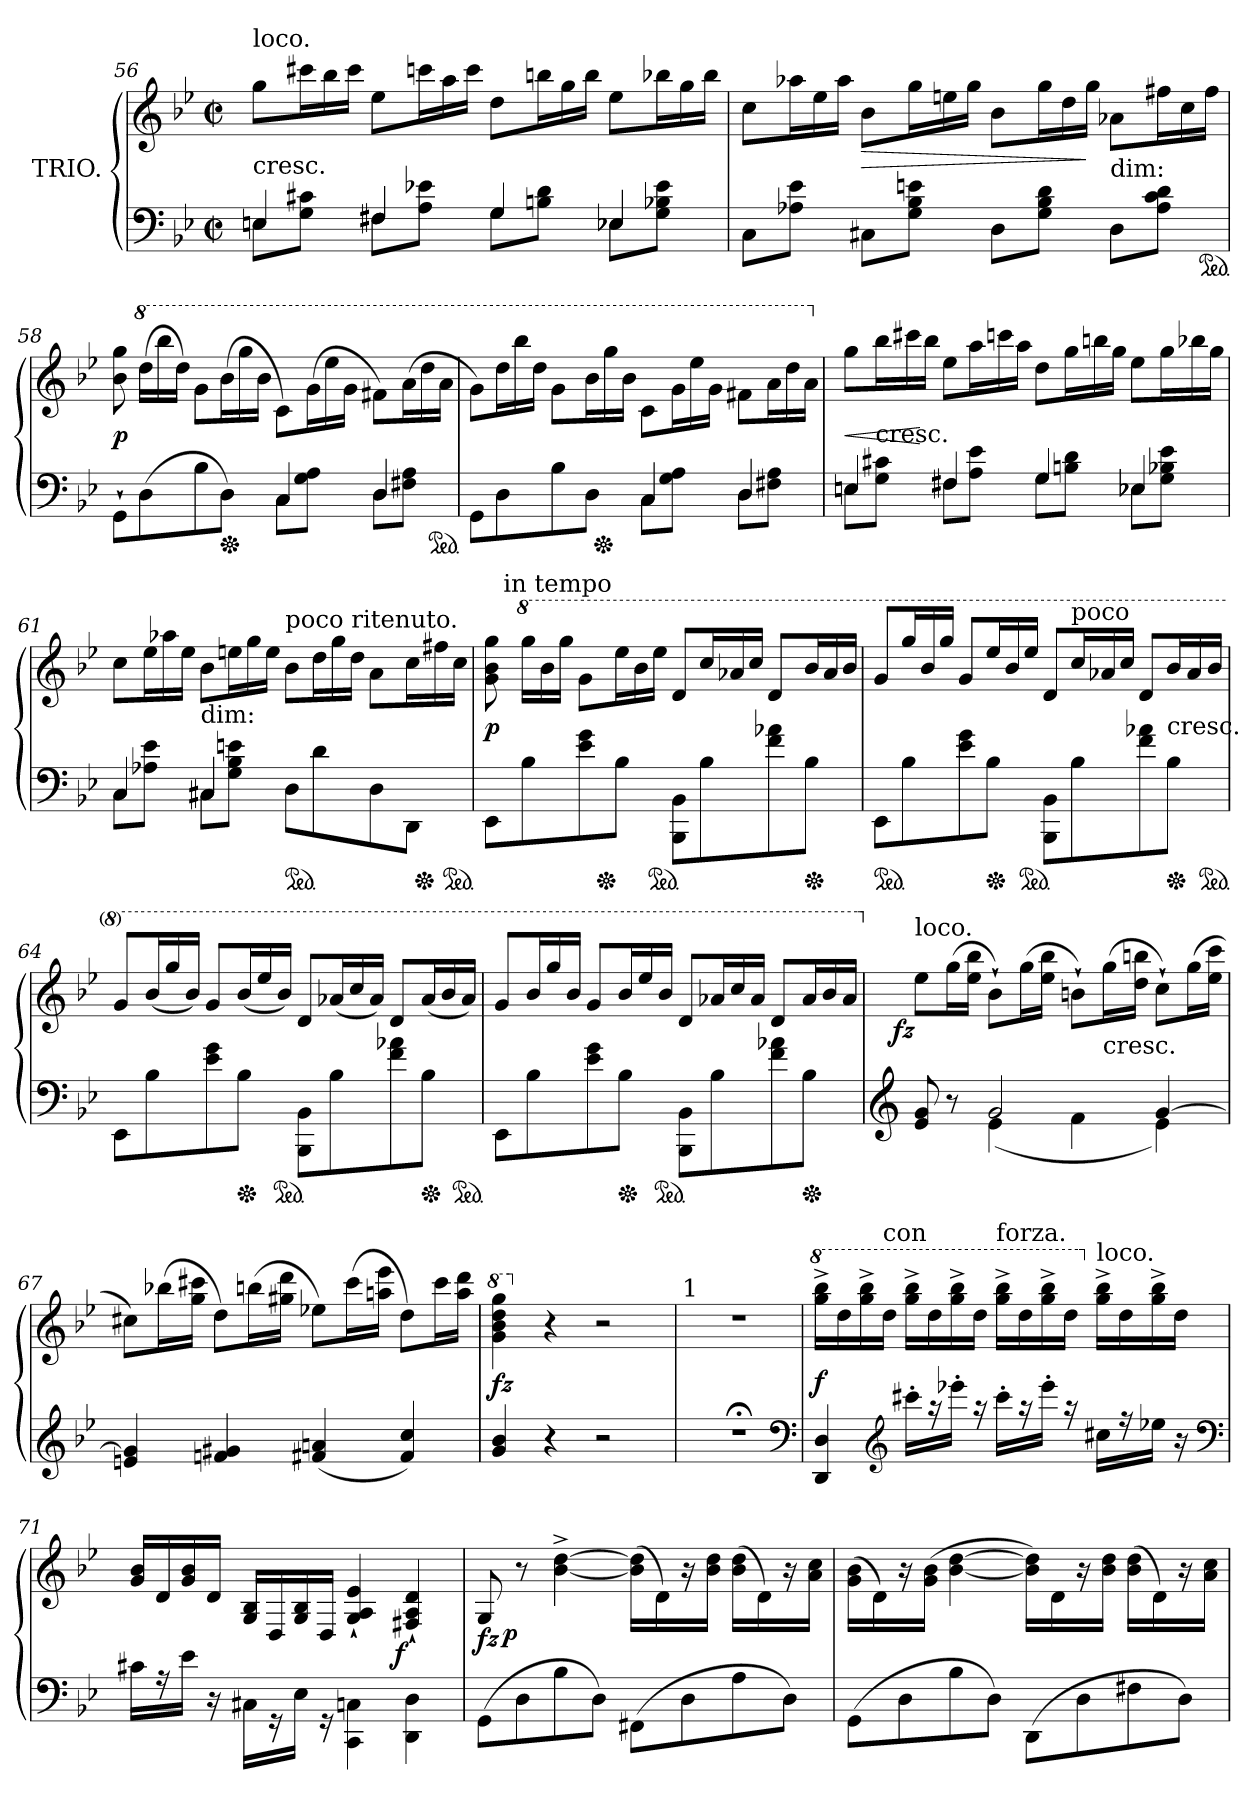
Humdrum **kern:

**kern	**kern	**dynam
*part1	*part1	*part1
*staff2	*staff1	*staff1/2
*I"TRIO.	*	*
*clefF4	*clefG2	*
*k[b-e-]	*k[b-e-]	*
*g:	*g:	*
*M2/2	*M2/2	*
*met(c|)	*met(c|)	*
=56	=56	=56
*^	*	*
!	!	!LO:TX:c:t=cresc.	!
!	!	!LO:TX:a:t=loco.	!
4En	8EnL	8ggL	.
*	*	*Xtuplet	*
.	8G 8c#XJ	24ccc#XL	.
.	.	24bb-	.
.	.	24ccc#JJ	.
4F#X	8F#XL	8ee-L	.
.	8A 8e-XJ	24cccnL	.
.	.	24aa	.
.	.	24cccJJ	.
4G	8GL	8ddL	.
.	8Bn 8dJ	24bbnL	.
.	.	24gg	.
.	.	24bbJJ	.
4E-X	8E-XL	8ee-L	.
.	8G 8B-X 8e-J	24bb-XL	.
.	.	24gg	.
.	.	24bb-JJ	.
*v	*v	*	*
=57	=57	=57
8CL	8ccL	.
8A-X 8e-J	24aa-XL	.
.	24ee-	.
.	24aa-JJ	.
8C#XL	8b-L	>
8G 8B- 8enJ	24ggL	.
.	24een	.
.	24ggJJ	.
8DL	8b-L	.
8G 8B- 8dJ	24ggL	.
.	24dd	.
.	24ggJJ	]
!	!LO:TX:c:t=dim&colon;	!
8DL	8a-XL	.
8A- 8c 8dJ	24ff#XL	.
.	24cc	.
.	24ff#JJ	.
*ped	*	*
=58	=58	=58
*^	*	*
2rcyy	8GG`>L	8b- 8gg	p
*	*	*8va	*
.	(>8D	(>24dddLL	.
.	.	24bbb-	.
.	.	24dddJJ)	.
.	8B-	8ggL	.
*Xped	*	*	*
.	8DJ)	(>24bb-L	.
.	.	24ggg	.
.	.	24bb-JJ	.
4C	8CL	8cc\L)	.
.	8G 8AJ	(>24ggL	.
.	.	24eee-	.
.	.	24ggJJ	.
4D	8DL	8ff#X\L)	.
.	8F#X 8AJ	(>24aaL	.
.	.	24ddd	.
.	.	24aaJJ	.
*ped	*	*	*
=59	=59	=59	=59
*	*	*^	*
2rcyy	8GGL	8ggL)	3ryy	.
.	8D	24dddL	.	.
.	.	24bbb-	.	.
.	.	24dddJJ	.	.
.	8B-	8ggL	.	.
.	.	.	24.ryy	.
.	8DJ	24bb-L	.	.
*Xped	*	*	*	*
.	.	.	3ryy	.
.	.	24ggg	.	.
.	.	24bb-JJ	.	.
4C	8CL	8cc\L	.	.
.	8G 8AJ	24ggL	.	.
.	.	24eee-	.	.
.	.	24ggJJ	.	.
.	.	.	6ryy	.
4D	8DL	8ff#X\L	.	.
.	8F#X 8AJ	24aaL	.	.
.	.	.	12ryy	.
.	.	24ddd	.	.
.	.	24aaJJ	.	.
.	.	.	48ryy	.
*	*	*v	*v	*
=60	=60	=60	=60
*	*	*X8va	*
*	*	*^	*
!	!	!LO:TX:a:t=loco.	!	!
*	*	*v	*v	*
4En	8EnL	8ggL	<
!	!	!LO:TX:c:t=cresc.	!
.	8G 8c#XJ	24bb-L	.
.	.	24ccc#X	.
.	.	24bb-JJ	[
4F#X	8F#XL	8ee-L	.
.	8A 8e-J	24aaL	.
.	.	24cccn	.
.	.	24aaJJ	.
4G	8GL	8ddL	.
.	8Bn 8dJ	24ggL	.
.	.	24bbn	.
.	.	24ggJJ	.
4E-X	8E-XL	8ee-L	.
.	8G 8B-X 8e-J	24ggL	.
.	.	24bb-X	.
.	.	24ggJJ	.
=61	=61	=61	=61
*	*	*^	*
4C	8CL	8ccL	3%2ryy	.
.	8A-X 8e-J	24ee-L	.	.
.	.	24aa-X	.	.
.	.	24ee-JJ	.	.
!	!	!LO:TX:c:t=dim&colon;	!	!
4C#X	8C#XL	8b-L	.	.
.	8G 8B- 8enJ	24eenL	.	.
.	.	24gg	.	.
.	.	24eeJJ	.	.
!	!	!LO:TX:a:t=poco ritenuto.	!	!
*ped	*	*	*	*
8D\L	2rFFFyy	8b-L	.	.
8d	.	24ddL	.	.
.	.	24gg	6ryy	.
.	.	24ddJJ	.	.
8D	.	8aL	.	.
.	.	.	24.ryy	.
8DDJ	.	24ccL	.	.
*Xped	*	*	*	*
.	.	.	12ryy	.
.	.	24ff#X	.	.
.	.	24ccJJ	.	.
.	.	.	48ryy	.
*ped	*	*	*	*
*v	*v	*	*	*
=62	=62	=62	=62
*	*	*^	*
8EE-\L	8g 8b- 8gg	16ryy	4ryy	p
!	!	!LO:TX:a:t=in tempo	!	!
.	.	2...ryy	.	.
*	*8va	*	*	*
8B-	24gggLL	.	.	.
.	24bb-	.	.	.
.	24gggJJ	.	.	.
8e- 8g	8ggL	.	16ryy	.
*Xped	*	*	*	*
.	.	.	2ryy	.
8B-J	24eee-L	.	.	.
.	24bb-	.	.	.
*ped	*	*	*	*
.	24eee-JJ	.	.	.
8BBB- 8BB-L	8ddL	.	.	.
8B-	24cccL	.	.	.
.	24aa-X	.	.	.
.	24cccJJ	.	.	.
8f 8a-X	8ddL	.	.	.
.	.	.	8.ryy	.
*Xped	*	*	*	*
8B-J	24bb-L	.	.	.
.	24aa-	.	.	.
.	24bb-JJ	.	.	.
*	*v	*v	*v	*
=63	=63	=63
*ped	*	*
8EE-L	8gg/L	.
8B-	24gggL	.
.	24bb-	.
.	24gggJJ	.
8e- 8g	8gg/L	.
*Xped	*	*
8B-J	24eee-L	.
.	24bb-	.
*ped	*	*
.	24eee-JJ	.
8BBB- 8BB-L	8ddL	.
!	!LO:TX:a:t=poco	!
8B-	24cccL	.
.	24aa-X	.
.	24cccJJ	.
8f 8a-X	8ddL	.
!	!LO:TX:c:t=cresc.	!
*Xped	*	*
8B-J	24bb-L	.
.	24aa-	.
.	24bb-JJ	.
*ped	*	*
=64	=64	=64
8EE-L	8gg/L	.
8B-	(<24bb-L	.
.	24ggg	.
.	24bb-JJ)	.
8e- 8g	8gg/L	.
*Xped	*	*
8B-J	(<24bb-L	.
.	24eee-	.
*ped	*	*
.	24bb-JJ)	.
8BBB- 8BB-L	8ddL	.
8B-	(<24aa-XL	.
.	24ccc	.
.	24aa-JJ)	.
8f 8a-X	8ddL	.
*Xped	*	*
8B-J	(<24aa-L	.
.	24bb-	.
.	24aa-JJ)	.
*ped	*	*
=65	=65	=65
8EE-L	8gg/L	.
8B-	24bb-L	.
.	24ggg	.
.	24bb-JJ	.
8e- 8g	8gg/L	.
*Xped	*	*
8B-J	24bb-L	.
.	24eee-	.
*ped	*	*
.	24bb-JJ	.
8BBB- 8BB-L	8dd/L	.
8B-	24aa-XL	.
.	24ccc	.
.	24aa-JJ	.
8f 8a-X	8dd/L	.
*Xped	*	*
8B-J	24aa-L	.
.	24bb-	.
.	24aa-JJ	.
=66	=66	=66
*clefG2	*	*
*^	*	*
*	*	*X8va	*
!	!	!LO:TX:a:t=loco.	!
!	!	!	!LO:DY:rj
8e- 8g	4rAyy	8ee-L	fz
8r	.	(>16ggL	.
.	.	16ee- 16bb-JJ	.
2g	(<4e-	8b-`L)	.
.	.	(>16ggL	.
.	.	16ee- 16bb-JJ	.
.	4f	8bn`L)	.
!	!	!LO:TX:c:t=cresc.	!
.	.	(>16ggL	.
.	.	16dd 16bbnJJ	.
[4g	4e-)	8cc`L)	.
.	.	(>16ggL	.
.	.	16ee- 16cccJJ	.
*v	*v	*	*
=67	=67	=67
4en 4g]	8cc#XL)	.
.	(>16bb-XL	.
.	16gg 16ccc#XJJ	.
4fn 4g#X	8ddL)	.
.	(>16bbnL	.
.	16gg#X 16dddJJ	.
(<4f#X 4an	8ee-XL)	.
.	(>16ccc#L	.
.	16aan 16eee-JJ	.
4f# 4cc)	8ddL)	.
.	16ccc#L	.
.	16aa 16dddJJ	.
=68	=68	=68
*	*8va	*
4g 4b-	4gg 4bb- 4ddd 4ggg	fz
*	*X8va	*
4r	4r	.
2r	2r	.
=69	=69	=69
!	!LO:TX:a:t=1	!
1r;<dd	1rdd	.
*clefF4	*	*
=70	=70	=70
*	*8va	*
4DD 4D	16ggg^ 16bbb-^LL	f
*clefG2	*	*
.	16ddd	.
.	16ggg^ 16bbb-^	.
!	!LO:TX:a:t=con	!
.	16dddJJ	.
16ccc#X'LL	16ggg^ 16bbb-^LL	.
16raa	16ddd	.
16eee-X'JJ	16ggg^ 16bbb-^	.
16raa	16dddJJ	.
!	!LO:TX:a:t=forza.	!
16ccc#'LL	16ggg^ 16bbb-^LL	.
16raa	16ddd	.
16eee-'JJ	16ggg^ 16bbb-^	.
16raa	16dddJJ	.
*	*X8va	*
!	!LO:TX:a:t=loco.	!
16cc#XLL	16gg^ 16bb-^LL	.
16r	16dd	.
16ee-XJJ	16gg^ 16bb-^	.
16r	16ddJJ	.
*clefF4	*	*
=71	=71	=71
16c#XLL	16g 16b-LL	.
16rA	16d	.
16e-JJ	16g 16b-	.
16r	16dJJ	.
16C#X\LL	16G/ 16B-/LL	.
16rGG	16D/	.
16E-\JJ	16G/ 16B-/	.
16rGG	16D/JJ	.
4CC\ 4Cn\	4G`>/ 4A`>/ 4e-`>/	.
!	!	!LO:DY:rj
4DD\ 4D\	4F#X`>/ 4A`>/ 4d`>/	f
=72	=72	=72
(>8GG\L	8G/	fz
!	!	!LO:DY:rj
8D	8r	p
8B-	[4b-^ [4dd^	.
8DJ)	.	.
(>8FF#X\L	(>16b-]\ 16dd]\LL	.
.	16d)	.
8D	16r	.
.	16b- 16ddJJ	.
8A	(>16b-\ 16dd\LL	.
.	16d)	.
8DJ)	16r	.
.	16a 16ccJJ	.
=73	=73	=73
(>8GGL	(>16g\ 16b-\LL	.
.	16d)	.
8D	16r	.
.	(>16g 16b-JJ	.
8B-	[4b- [4dd	.
8DJ)	.	.
(>8DD\L	16b-]\ 16dd]\LL)	.
.	16d	.
8D	16r	.
.	16b- 16ddJJ	.
8F#X	(>16b-\ 16dd\LL	.
.	16d)	.
8DJ)	16r	.
.	16a 16ccJJ	.
=	=	=
*-	*-	*-
